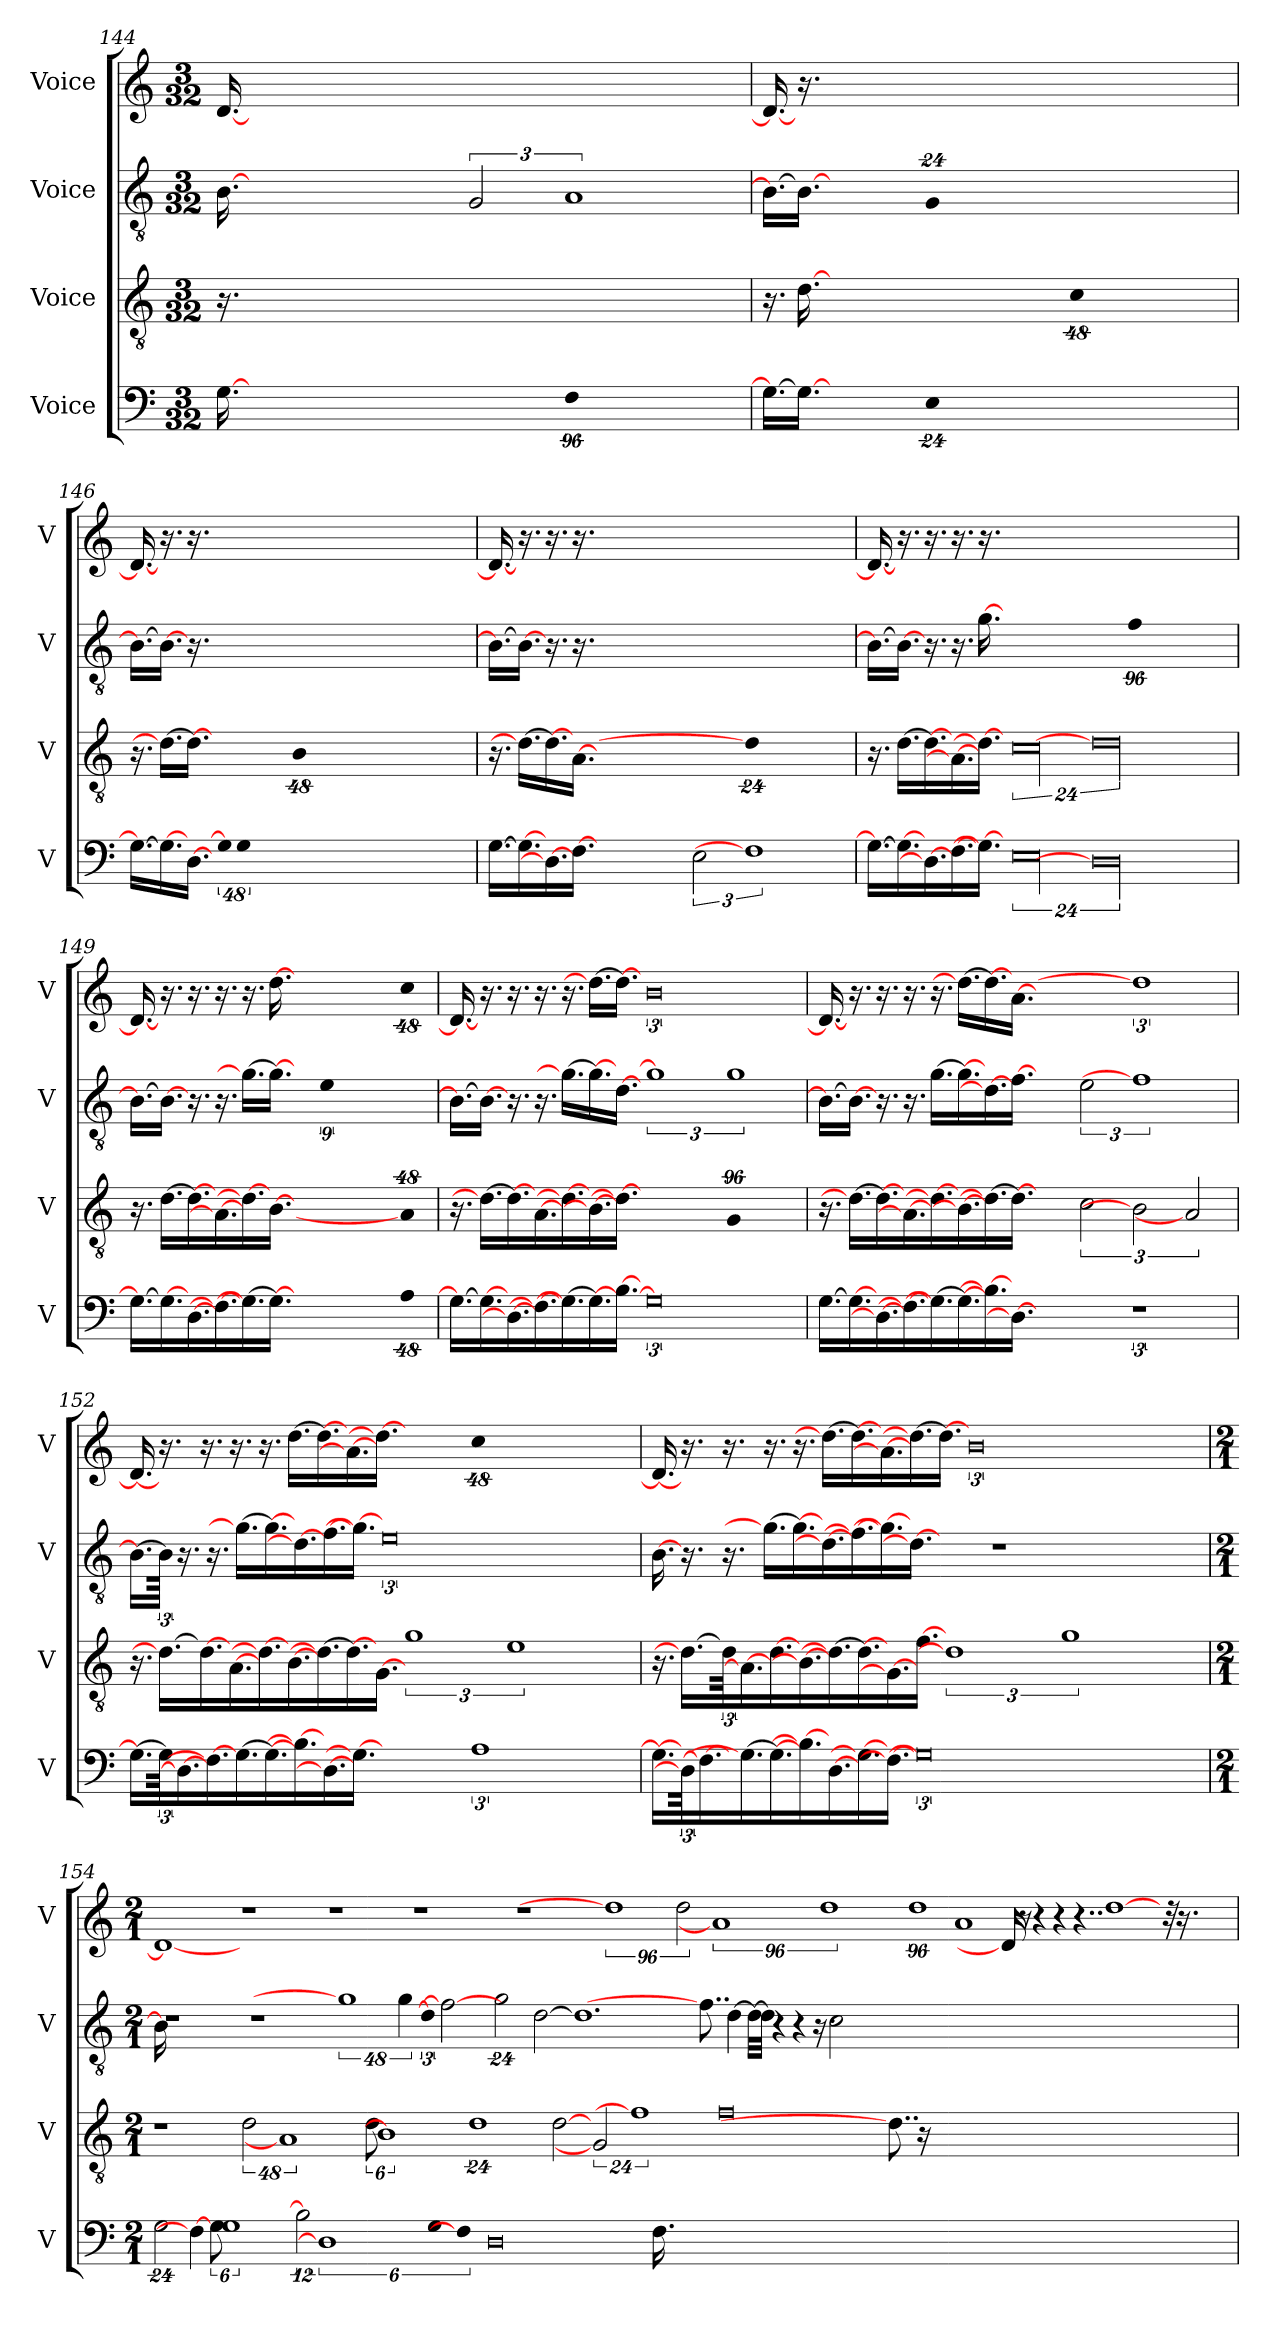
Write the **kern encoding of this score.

**kern	**kern	**kern	**kern
*part4	*part3	*part2	*part1
*staff4	*staff3	*staff2	*staff1
*I"Voice	*I"Voice	*I"Voice	*I"Voice
*I'V	*I'V	*I'V	*I'V
*clefF4	*clefGv2	*clefGv2	*clefG2
*k[]	*k[]	*k[]	*k[]
*M3/32	*M3/32	*M3/32	*M3/32
=144	=144	=144	=144
[16.G\	16.r	[16.B\	[16.d/
!LO:N:vis=1..	!	!	!
96%119ryy	1ryy	2ryy	1ryy
.	.	4ryy	.
.	.	8ryy	.
.	.	32ryy	.
.	.	3G/	.
.	2ryy	.	2ryy
3%2F	.	3%2A	.
.	4ryy	.	4ryy
.	8ryy	.	8ryy
.	32ryy	.	32ryy
=145	=145	=145	=145
16.G\LL_	16.r	16.B\LL_	16.d/_
16.G\JJ_	[16.d\	16.B\JJ_	16.r
!LO:N:vis=2	!LO:N:vis=1.	!LO:N:vis=2	!
48%23ryy	48%55ryy	48%23ryy	1ryy
3%4E	.	3%4G	.
.	.	.	2ryy
.	3%2c	.	.
.	.	.	4ryy
.	.	.	16ryy
!!LO:PB:g=z
=146	=146	=146	=146
16.G\LL_	16.r	16.B\LL_	16.d/_
16.G\_	16.d\LL_	16.B\JJ_	16.r
[16.D\JJ	16.d\JJ_	16.r	16.r
!LO:N:vis=4.	!LO:N:vis=4.	!	!
96%37ryy	96%37ryy	1ryy	1ryy
3%2G]	3%4B	.	.
.	.	2ryy	2ryy
3%2G	.	.	.
.	.	8..ryy	8..ryy
=147	=147	=147	=147
[16.G\LL	16.r	16.B\LL_	16.d/_
16.G\_	16.d\LL_	16.B\JJ_	16.r
16.D\_	16.d\_	16.r	16.r
[16.F\JJ	[16.A\JJ	16.r	16.r
!	!LO:N:vis=1	!	!
2ryy	24%23ryy	1ryy	1ryy
8ryy	.	.	.
3E\	.	.	.
3%2F]	3%2d]	.	.
.	.	2ryy	2ryy
.	.	8ryy	8ryy
=148	=148	=148	=148
16.G\LL_	16.r	16.B\LL_	16.d/_
16.G\_	[16.d\LL	16.B\JJ_	16.r
16.D\_	16.d\_	16.r	16.r
[16.F\	16.A\_	16.r	16.r
16.G\JJ_	16.d\JJ_	[16.g\	16.r
!LO:N:vis=8..	!LO:N:vis=8..	!LO:N:vis=2...	!
96%19ryy	96%19ryy	96%83ryy	1ryy
3%2E	3%2c	.	.
3%2D]	3%2d]	3%2f	.
.	.	.	2ryy
.	.	.	32ryy
=149	=149	=149	=149
16.G\LL_	16.r	16.B\LL_	16.d/_
16.G\_	[16.d\LL	16.B\JJ_	16.r
[16.D\	16.d\_	16.r	16.r
16.F\_	16.A\_	16.r	16.r
16.G\_	16.d\_	16.g\LL_	16.r
16.G\JJ_	[16.B\JJ	16.g\JJ_	[16.dd\
!LO:N:vis=2.	!LO:N:vis=2.	!LO:N:vis=16..	!LO:N:vis=2.
48%37ryy	48%37ryy	18...ryy	48%37ryy
.	.	3%4e	.
3%2A	3%2A]	.	3%2cc
!!LO:LB:g=z
=150	=150	=150	=150
16.G\LL_	16.r	16.B\LL_	16.d/_
16.G\_	16.d\LL_	16.B\JJ_	16.r
16.D\_	16.d\_	16.r	16.r
16.F\_	[16.A\	16.r	16.r
16.G\_	16.d\_	16.g\LL_	16.r
16.G\_	16.B\_	16.g\_	16.dd\LL_
[16.B\JJ	16.d\JJ_	[16.d\JJ	16.dd\JJ_
!LO:N:vis=128	!LO:N:vis=2..	!LO:N:vis=128	!LO:N:vis=128
96ryy	96%65ryy	96ryy	96ryy
3%4G]	.	3%2g]	3%4b
.	3%2G	3%2g	.
=151	=151	=151	=151
[16.G\LL	16.r	16.B\LL_	16.d/_
16.G\_	16.d\LL_	16.B\JJ_	16.r
16.D\_	16.d\_	16.r	16.r
16.F\_	16.A\_	16.r	16.r
16.G\_	16.d\_	[16.g\LL	16.r
16.G\_	16.B\_	16.g\_	16.dd\LL_
16.B\_	16.d\_	16.d\_	16.dd\_
16.D\JJ_	16.d\JJ_	[16.f\JJ	[16.a\JJ
!LO:N:vis=2.	!	!	!LO:N:vis=2.
3..ryy	4ryy	4ryy	3..ryy
.	3c\	3e\	.
3%2r	3B\]	3%2f]	3%2dd]
.	3A/]	.	.
!!LO:LB:g=z
=152	=152	=152	=152
16.G\LL_	16.r	16.B\LL_	16.d/_
96G\KK]	16.d\LL_	96B\JJkk]	16.r
16.D\_	.	16.r	.
.	16.d\_	.	16.r
16.F\_	.	16.r	.
.	[16.A\	.	16.r
[16.G\	.	16.g\LL_	.
.	16.d\_	.	16.r
16.G\_	.	16.g\_	.
.	[16.B\	.	[16.dd\LL
16.B\_	.	16.d\_	.
.	16.d\_	.	16.dd\_
16.D\_	.	[16.f\	.
.	16.d\_	.	16.a\_
16.G\JJ_	.	16.g\JJ_	.
.	[16.G\JJ	.	16.dd\JJ_
!LO:N:vis=2.	!	!	!
96%55ryy	.	3%4e	.
!	!	!	!LO:N:vis=2
.	3%2g	.	96%47ryy
3%2A	.	.	3%2cc
.	3%2e	.	.
8.ryy	.	.	8.ryy
.	.	16.ryy	.
!	!LO:N:vis=128	!	!
.	96ryy	.	.
!!LO:PB:g=z
=153	=153	=153	=153
16.G\LL_	16.r	[16.B\	16.d/_
96D\KK]	16.d\LL_	16.r	16.r
16.F\_	.	.	.
.	96d\KK]	16.r	16.r
16.G\_	16.A\_	.	.
.	.	16.g\LL_	16.r
16.G\_	[16.d\	.	.
.	.	16.g\_	16.r
16.B\_	16.B\_	.	.
.	.	16.d\_	16.dd\LL_
[16.D\	16.d\_	.	.
.	.	16.f\_	16.dd\_
16.G\_	16.d\_	.	.
.	.	16.g\_	16.a\_
16.F\JJ_	16.G\_	.	.
.	.	16.d\JJ_	16.dd\_
3%4G]	[16.f\JJ	.	.
.	.	8ryy	16.dd\JJ_
.	3%2d]	.	.
.	.	.	3%4b
.	.	32ryy	.
.	.	1r	.
.	3%2g	.	.
.	.	4ryy	.
8.ryy	.	.	.
.	16.ryy	.	.
.	.	32ryy	.
!	!	!	!LO:N:vis=128
.	.	.	96ryy
!!LO:LB:g=z
=154	=154	=154	=154
*M2/1	*M2/1	*M2/1	*M2/1
48%19G\	1r	16B\]	1d_
.	.	1r	.
4F\_	.	.	.
48%5G\	.	.	.
6%5G	.	.	.
.	96%47d\	.	1r
.	.	1r	.
.	48%47A]	.	.
32ryy	.	.	.
24%7B\]	.	.	.
6%7D]	.	.	.
.	.	.	1r
.	.	48%37g]	.
.	48%5d\	.	.
.	6%5B]	.	.
.	.	192%37g\	.
.	.	.	1r
!	!	!LO:N:vis=256	!
.	.	192ryy	.
.	.	24%7d\]	.
48%55G	.	.	.
.	.	2f\_	.
.	32ryy	.	.
.	24%23d	.	.
.	.	48%23g\	.
.	.	.	1r
96%55F]	.	.	.
.	.	[2d\	.
.	[2d\	.	.
0D	.	.	.
.	.	1.d]	.
.	48%23G/]	.	.
.	.	.	96%83dd]
.	24%23f]	.	.
.	.	.	192%83dd\
.	.	.	96%101a]
.	.	8..f\]	.
.	0f	.	.
.	.	[4d\	.
.	.	8d\L_	.
16.F\	.	.	.
!LO:N:vis=1%7	!	!	!
12%65ryy	.	.	.
.	.	32d\Jkk]	.
.	.	4r	.
.	.	4r	.
.	.	.	96%101dd
.	.	16.r	.
.	.	2c\	.
!	!	!LO:N:vis=00	!
.	.	6%25ryy	.
.	8..d\]	.	.
.	.	.	16.ryy
.	.	.	96%55dd
.	16r	.	.
!	!LO:N:vis=00.	!	!
.	96%409ryy	.	.
.	.	.	1a
.	.	.	16d/]
.	.	.	8r
.	.	.	4r
.	.	.	4r
.	.	.	4..r
.	.	.	[1dd
.	.	2ryy	.
.	.	.	32r
.	.	.	16.r
96%55ryy	.	.	.
!	!	!	!LO:N:vis=128
.	.	.	96ryy
.	.	.	2ryy
.	.	8.ryy	.
.	.	.	32.ryy
=	=	=	=
*-	*-	*-	*-
